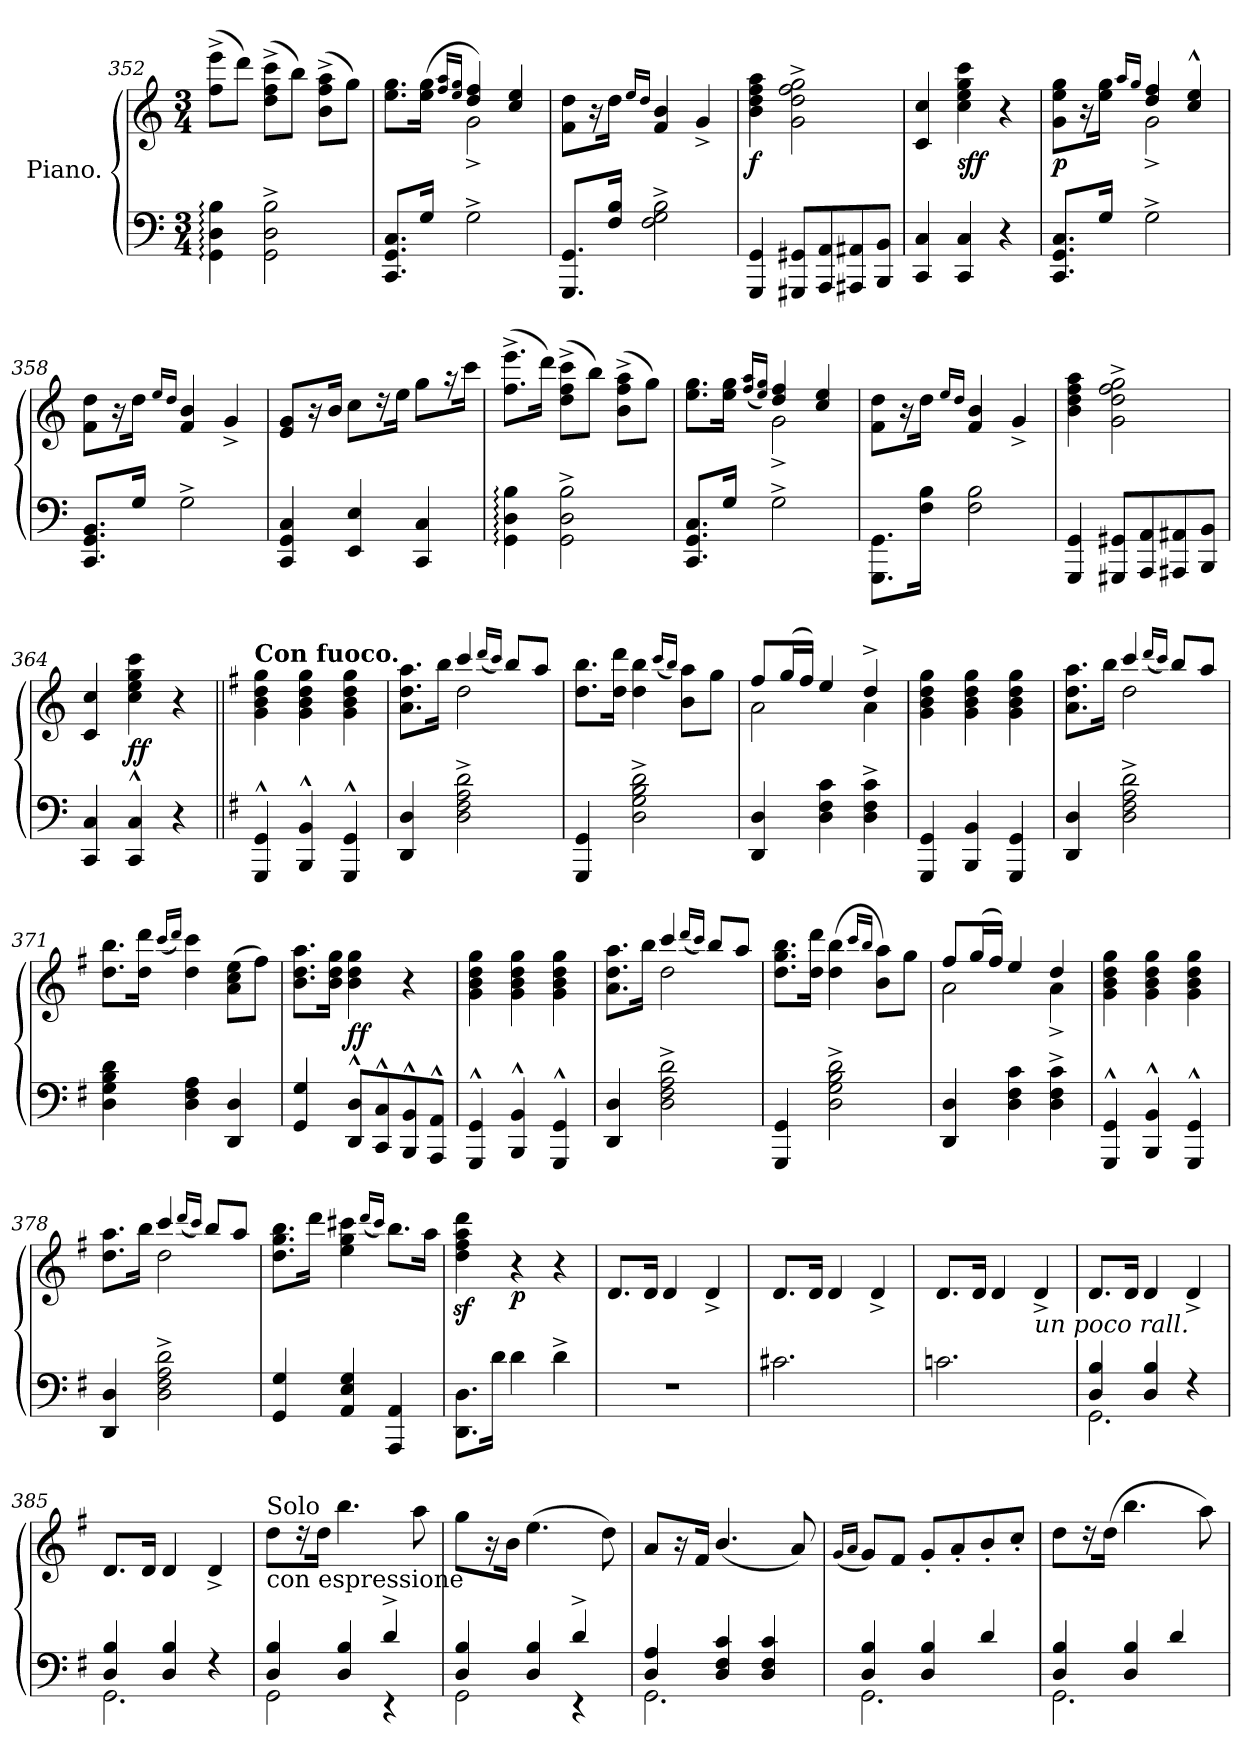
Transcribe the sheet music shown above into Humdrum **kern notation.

**kern	**kern	**dynam
*part2	*part1	*part1
*staff2	*staff1	*staff1
*I"Piano.	*I"Piano.	*
*clefF4	*clefG2	*
*k[]	*k[]	*
*M3/4	*M3/4	*
=352	=352	=352
4GG:\ 4D:\ 4B:\	(8ff^<\ 8eee^<\L	.
.	8ddd\J)	.
2GG^>\ 2D^>\ 2B^>\	(>8dd^<\ 8ff^<\ 8ccc^<\L	.
.	8bb\J)	.
.	(>8b^<\ 8ff^<\ 8aa^<\L	.
.	8gg\J)	.
=353	=353	=353
*	*^	*
8.CC/ 8.GG/ 8.C/L	8.ee\ 8.gg\L	4ryy	.
16G/Jk	(<16ee\ 16gg\Jk	.	.
.	16qqff/ 16qqaa/LL	.	.
.	16qqee/ 16qqgg/JJ	.	.
2G^>\	4dd/ 4ff/)	2g^\	.
.	4cc/ 4ee/	.	.
*	*v	*v	*
=354	=354	=354
8.GGG/ 8.GG/L	8f\ 8dd\L	.
.	16r	.
16F/ 16B/Jk	16dd\Jk	.
.	16qqee/LL	.
.	16qqdd/JJ	.
2F^>\ 2G^>\ 2B^>\	4f/ 4b/	.
.	4g^>/	.
=355	=355	=355
4GGG/ 4GG/	4b\ 4dd\ 4ff\ 4aa\	f
8GGG#X/ 8GG#X/L	2g^>\ 2dd^>\ 2ff^>\ 2gg^>\	.
8AAA/ 8AA/	.	.
8AAA#X/ 8AA#X/	.	.
8BBB/ 8BB/J	.	.
=356	=356	=356
4CC/ 4C/	4c/ 4cc/	.
4CC/ 4C/	4cc\ 4ee\ 4gg\ 4ccc\	sff
4r	4r	.
=357	=357	=357
*	*^	*
8.CC/ 8.GG/ 8.C/L	8g\ 8ee\ 8gg\L	4ryy	p
.	16r	.	.
16G/Jk	16ee\ 16gg\Jk	.	.
.	16qqaa/LL	.	.
.	16qqgg/JJ	.	.
2G^>\	4dd/ 4ff/	2g^<\	.
.	4cc^^>/ 4ee^^>/	.	.
*	*v	*v	*
=358	=358	=358
8.CC/ 8.GG/ 8.BB/L	8f\ 8dd\L	.
.	16r	.
16G/Jk	16dd\Jk	.
.	16qqee/LL	.
.	16qqdd/JJ	.
2G^>\	4f/ 4b/	.
.	4g^>/	.
=359	=359	=359
4CC/ 4GG/ 4C/	8e/ 8g/L	.
.	16r	.
.	16b/Jk	.
4EE/ 4E/	8cc\L	.
.	16r	.
.	16ee\Jk	.
4CC/ 4C/	8gg\L	.
.	16r	.
.	16ccc\Jk	.
=360	=360	=360
4GG:\ 4D:\ 4B:\	(>8.ff^<\ 8.eee^<\L	.
.	16ddd\Jk)	.
2GG^\ 2D^\ 2B^\	(>8dd^<\ 8ff^<\ 8ccc^<\L	.
.	8bb\J)	.
.	(>8b^<\ 8ff^<\ 8aa^<\L	.
.	8gg\J)	.
=361	=361	=361
*	*^	*
8.CC/ 8.GG/ 8.C/L	8.ee\ 8.gg\L	4ryy	.
16G/Jk	16ee\ 16gg\Jk	.	.
.	(<16qqff/ 16qqaa/LL	.	.
.	16qqee/ 16qqgg/JJ)	.	.
2G^>\	4dd/ 4ff/	2g^\	.
.	4cc/ 4ee/	.	.
*	*v	*v	*
=362	=362	=362
8.GGG\ 8.GG\L	8f\ 8dd\L	.
.	16r	.
16F\ 16B\Jk	16dd\Jk	.
.	16qqee/LL	.
.	16qqdd/JJ	.
2F\ 2B\	4f/ 4b/	.
.	4g^>/	.
=363	=363	=363
4GGG/ 4GG/	4b\ 4dd\ 4ff\ 4aa\	.
8GGG#X/ 8GG#X/L	2g^>\ 2dd^>\ 2ff^>\ 2gg^>\	.
8AAA/ 8AA/	.	.
8AAA#X/ 8AA#X/	.	.
8BBB/ 8BB/J	.	.
=364	=364	=364
4CC/ 4C/	4c/ 4cc/	.
4CC^^>/ 4C^^>/	4cc\ 4ee\ 4gg\ 4ccc\	ff
4r	4r	.
=365||	=365||	=365||
*k[f#]	*k[f#]	*
!	!LO:TX:a:B:t=Con fuoco.	!
4GGG^^>/ 4GG^^>/	4g\ 4b\ 4dd\ 4gg\	.
4BBB^^>/ 4BB^^>/	4g\ 4b\ 4dd\ 4gg\	.
4GGG^^>/ 4GG^^>/	4g\ 4b\ 4dd\ 4gg\	.
=366	=366	=366
*	*^	*
4DD/ 4D/	8.a\ 8.dd\ 8.aa\L	4ryy	.
.	16bb\Jk	.	.
2D^>\ 2F#^>\ 2A^>\ 2d^>\	4ccc/	2dd\	.
.	(<16qqddd/LL	.	.
.	16qqccc/JJ)	.	.
.	8bb/L	.	.
.	8aa/J	.	.
*	*v	*v	*
=367	=367	=367
4GGG/ 4GG/	8.dd\ 8.bb\L	.
.	16dd\ 16ddd\Jk	.
2D^>\ 2G^>\ 2B^>\ 2d^>\	4dd\ 4bb\	.
.	(<16qqccc/LL	.
.	16qqbb/JJ)	.
.	8b\ 8aa\L	.
.	8gg\J	.
=368	=368	=368
*	*^	*
4DD/ 4D/	8ff#/L	2a\	.
.	(<16gg/L	.	.
.	16ff#/JJ)	.	.
4D\ 4F#\ 4c\	4ee/	.	.
4D^>\ 4F#^>\ 4c^>\	4dd^>/	4a\	.
*	*v	*v	*
=369	=369	=369
4GGG/ 4GG/	4g\ 4b\ 4dd\ 4gg\	.
4BBB/ 4BB/	4g\ 4b\ 4dd\ 4gg\	.
4GGG/ 4GG/	4g\ 4b\ 4dd\ 4gg\	.
=370	=370	=370
*	*^	*
4DD/ 4D/	8.a\ 8.dd\ 8.aa\L	4ryy	.
.	16bb\Jk	.	.
2D^>\ 2F#^>\ 2A^>\ 2d^>\	4ccc/	2dd\	.
.	(<16qqddd/LL	.	.
.	16qqccc/JJ)	.	.
.	8bb/L	.	.
.	8aa/J	.	.
*	*v	*v	*
=371	=371	=371
4D\ 4G\ 4B\ 4d\	8.dd\ 8.bb\L	.
.	16dd\ 16ddd\Jk	.
.	(<16qqccc/LL	.
.	16qqddd/JJ)	.
4D\ 4F#\ 4A\	4dd\ 4ccc\	.
4DD/ 4D/	(>8a\ 8cc\ 8ee\L	.
.	8ff#\J)	.
=372	=372	=372
4GG/ 4G/	8.b\ 8.dd\ 8.aa\L	.
.	16b\ 16dd\ 16gg\Jk	.
8DD^^</ 8D^^</L	4b\ 4dd\ 4gg\	ff
8CC^^</ 8C^^</	.	.
8BBB^^</ 8BB^^</	4r	.
8AAA^^</ 8AA^^</J	.	.
=373	=373	=373
4GGG^^>/ 4GG^^>/	4g\ 4b\ 4dd\ 4gg\	.
4BBB^^>/ 4BB^^>/	4g\ 4b\ 4dd\ 4gg\	.
4GGG^^>/ 4GG^^>/	4g\ 4b\ 4dd\ 4gg\	.
=374	=374	=374
*	*^	*
4DD/ 4D/	8.a\ 8.dd\ 8.aa\L	4ryy	.
.	16bb\Jk	.	.
2D^>\ 2F#^>\ 2A^>\ 2d^>\	4ccc/	2dd\	.
.	(<16qqddd/LL	.	.
.	16qqccc/JJ)	.	.
.	8bb/L	.	.
.	8aa/J	.	.
*	*v	*v	*
=375	=375	=375
4GGG/ 4GG/	8.dd\ 8.gg\ 8.bb\L	.
.	16dd\ 16ddd\Jk	.
2D^>\ 2G^>\ 2B^>\ 2d^>\	(<4dd\ 4bb\	.
.	16qqccc/LL	.
.	16qqbb/JJ	.
.	8b\ 8aa\L)	.
.	8gg\J	.
=376	=376	=376
*	*^	*
4DD/ 4D/	8ff#/L	2a\	.
.	(<16gg/L	.	.
.	16ff#/JJ)	.	.
4D\ 4F#\ 4c\	4ee/	.	.
4D^<\ 4F#^<\ 4c^<\	4dd/	4a^<\	.
*	*v	*v	*
=377	=377	=377
4GGG^^>/ 4GG^^>/	4g\ 4b\ 4dd\ 4gg\	.
4BBB^^>/ 4BB^^>/	4g\ 4b\ 4dd\ 4gg\	.
4GGG^^>/ 4GG^^>/	4g\ 4b\ 4dd\ 4gg\	.
=378	=378	=378
*	*^	*
4DD/ 4D/	8.dd\ 8.aa\L	4ryy	.
.	16bb\Jk	.	.
2D^>\ 2F#^>\ 2A^>\ 2d^>\	4ccc/	2dd\	.
.	(<16qqddd/LL	.	.
.	16qqccc/JJ)	.	.
.	8bb/L	.	.
.	8aa/J	.	.
*	*v	*v	*
=379	=379	=379
4GG/ 4G/	8.dd\ 8.gg\ 8.bb\L	.
.	16ddd\Jk	.
4AA/ 4E/ 4G/	4ee\ 4gg\ 4ccc#X\	.
.	(<16qqddd/LL	.
.	16qqccc#/JJ)	.
4AAA/ 4AA/	8.bb\L	.
.	16aa\Jk	.
=380	=380	=380
8.DD\ 8.D\L	4ddz\ 4ff#z\ 4aaz\ 4dddz\	.
16d\Jk	.	.
4d\	4r	p
4d^>\	4r	.
=381	=381	=381
2.r	8.d/L	.
.	16d/Jk	.
.	4d/	.
.	4d^>/	.
=382	=382	=382
2.c#X\	8.d/L	.
.	16d/Jk	.
.	4d/	.
.	4d^>/	.
=383	=383	=383
2.cn\	8.d/L	.
.	16d/Jk	.
.	4d/	.
!	!LO:TX:b:i:t=un poco rall.	!
.	4d^>/	.
=384	=384	=384
*^	*	*
4D/ 4B/	2.GG\	8.d/L	.
.	.	16d/Jk	.
4D/ 4B/	.	4d/	.
4r	.	4d^>/	.
=385	=385	=385	=385
4D/ 4B/	2.GG\	8.d/L	.
.	.	16d/Jk	.
4D/ 4B/	.	4d/	.
4r	.	4d^>/	.
=386	=386	=386	=386
!	!	!LO:TX:b:t=con espressione	!
!	!	!LO:TX:a:t=Solo	!
4D/ 4B/	2GG\	8dd\L	.
.	.	16r	.
.	.	16dd\Jk	.
4D/ 4B/	.	4.bb\	.
4d^>/	4r	.	.
.	.	8aa\	.
=387	=387	=387	=387
4D/ 4B/	2GG\	8gg\L	.
.	.	16r	.
.	.	16b\Jk	.
4D/ 4B/	.	(>4.ee\	.
4d^>/	4r	.	.
.	.	8dd\)	.
=388	=388	=388	=388
4D/ 4A/	2.GG\	8a/L	.
.	.	16r	.
.	.	16f#/Jk	.
4D/ 4F#/ 4c/	.	(<4.b/	.
4D/ 4F#/ 4c/	.	.	.
.	.	8a/)	.
=389	=389	=389	=389
.	.	(<16qqg/LL	.
.	.	16qqa/JJ	.
4D/ 4B/	2.GG\	8g/L)	.
.	.	8f#/J	.
4D/ 4B/	.	8g'</L	.
.	.	8a'</	.
4d/	.	8b'</	.
.	.	8cc'</J	.
=390	=390	=390	=390
4D/ 4B/	2.GG\	8dd\L	.
.	.	16r	.
.	.	(>16dd\Jk	.
4D/ 4B/	.	4.bb\	.
4d/	.	.	.
.	.	8aa\)	.
*v	*v	*	*
=	=	=
*-	*-	*-
